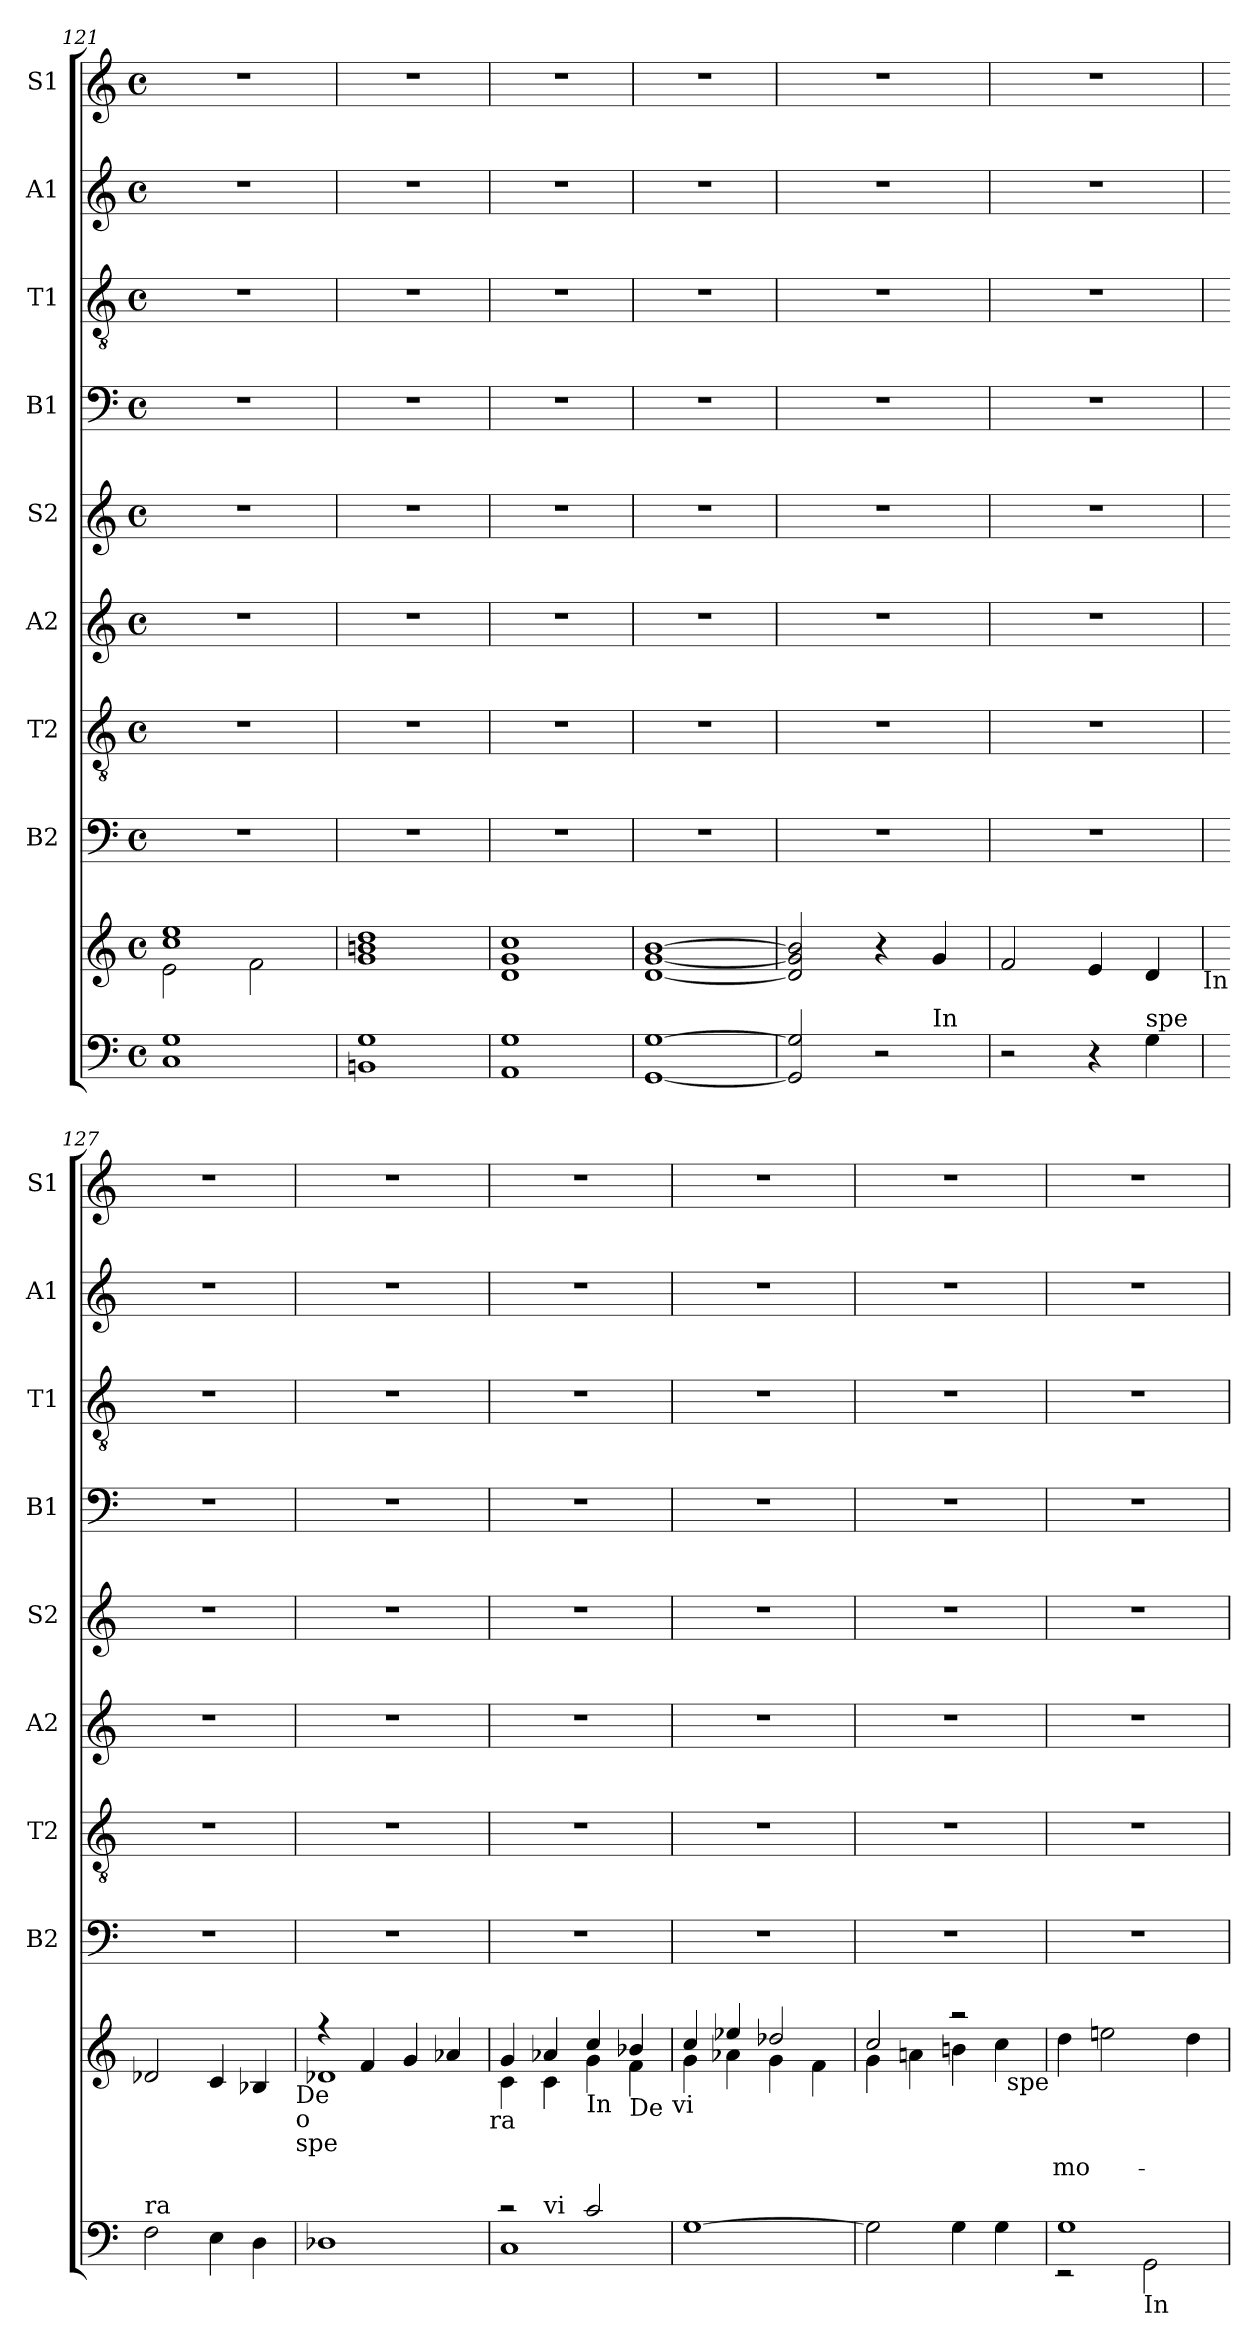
**kern	**kern	**text	**kern	**kern	**kern	**kern	**kern	**kern	**kern	**kern
*part9	*part9	*part9	*part8	*part7	*part6	*part5	*part4	*part3	*part2	*part1
*staff10	*staff9	*staff9	*staff8	*staff7	*staff6	*staff5	*staff4	*staff3	*staff2	*staff1
*	*	*	*I"B2	*I"T2	*I"A2	*I"S2	*I"B1	*I"T1	*I"A1	*I"S1
*	*	*	*I'B2	*I'T2	*I'A2	*I'S2	*I'B1	*I'T1	*I'A1	*I'S1
*clefF4	*clefG2	*	*clefF4	*clefGv2	*clefG2	*clefG2	*clefF4	*clefGv2	*clefG2	*clefG2
*k[]	*k[]	*	*k[]	*k[]	*k[]	*k[]	*k[]	*k[]	*k[]	*k[]
*C:	*C:	*	*C:	*C:	*C:	*C:	*C:	*C:	*C:	*C:
*M4/4	*M4/4	*	*M4/4	*M4/4	*M4/4	*M4/4	*M4/4	*M4/4	*M4/4	*M4/4
*met(c)	*met(c)	*	*met(c)	*met(c)	*met(c)	*met(c)	*met(c)	*met(c)	*met(c)	*met(c)
=121	=121	=121	=121	=121	=121	=121	=121	=121	=121	=121
*	*^	*	*	*	*	*	*	*	*	*
1C 1G	1cc 1ee	2e\	.	1r	1r	1r	1r	1r	1r	1r	1r
.	.	2f\	.	.	.	.	.	.	.	.	.
*	*v	*v	*	*	*	*	*	*	*	*	*
=122	=122	=122	=122	=122	=122	=122	=122	=122	=122	=122
1BBn 1G	1g 1bn 1dd	.	1r	1r	1r	1r	1r	1r	1r	1r
=123	=123	=123	=123	=123	=123	=123	=123	=123	=123	=123
1AA 1G	1d 1g 1cc	.	1r	1r	1r	1r	1r	1r	1r	1r
!!LO:PB:g=z
=124	=124	=124	=124	=124	=124	=124	=124	=124	=124	=124
[<1GG [>1G	[<1d [<1g [>1b	.	1r	1r	1r	1r	1r	1r	1r	1r
=125	=125	=125	=125	=125	=125	=125	=125	=125	=125	=125
*^	*	*	*	*	*	*	*	*	*	*
2GG/] 2G/]	2.ryy	2d/] 2g/] 2b/]	.	1r	1r	1r	1r	1r	1r	1r	1r
2r	.	4r	.	.	.	.	.	.	.	.	.
!	!LO:TX:a:t=In	!	!	!	!	!	!	!	!	!	!
.	4ryy	4g/	.	.	.	.	.	.	.	.	.
=126	=126	=126	=126	=126	=126	=126	=126	=126	=126	=126	=126
!LO:TX:a:t=De	!	!	!	!	!	!	!	!	!	!	!
*v	*v	*	*	*	*	*	*	*	*	*	*
2r	2f/	.	1r	1r	1r	1r	1r	1r	1r	1r
4r	4e</	.	.	.	.	.	.	.	.	.
!LO:TX:a:t=spe	!	!	!	!	!	!	!	!	!	!
4G\	4d/	.	.	.	.	.	.	.	.	.
!	!LO:TX:b:t=In	!	!	!	!	!	!	!	!	!
=127	=127	=127	=127	=127	=127	=127	=127	=127	=127	=127
!LO:TX:a:t=ra	!	!	!	!	!	!	!	!	!	!
2F\	2d-X/	.	1r	1r	1r	1r	1r	1r	1r	1r
4E\	4c/	.	.	.	.	.	.	.	.	.
4D\	4B-X/	.	.	.	.	.	.	.	.	.
!	!LO:TX:b:t=De	!	!	!	!	!	!	!	!	!
!	!LO:TX:b:t=o	!	!	!	!	!	!	!	!	!
!	!LO:TX:b:t=spe	!	!	!	!	!	!	!	!	!
=128	=128	=128	=128	=128	=128	=128	=128	=128	=128	=128
*	*^	*	*	*	*	*	*	*	*	*
1D-X	4rff	1d-X	.	1r	1r	1r	1r	1r	1r	1r	1r
.	4f/	.	.	.	.	.	.	.	.	.	.
.	4g/	.	.	.	.	.	.	.	.	.	.
.	4a-X/	.	.	.	.	.	.	.	.	.	.
!	!LO:TX:b:t=ra	!	!	!	!	!	!	!	!	!	!
=129	=129	=129	=129	=129	=129	=129	=129	=129	=129	=129	=129
*^	*	*	*	*	*	*	*	*	*	*	*
*	*^	*	*	*	*	*	*	*	*	*	*	*
2rc	1C	4ryy	4g/	4c\	.	1r	1r	1r	1r	1r	1r	1r	1r
!	!	!LO:TX:a:t=vi	!	!	!	!	!	!	!	!	!	!	!
.	.	2.ryy	4a-X/	4c\	.	.	.	.	.	.	.	.	.
!	!	!	!LO:TX:b:t=In	!	!	!	!	!	!	!	!	!	!
2c/	.	.	4cc/	4g\	.	.	.	.	.	.	.	.	.
!	!	!	!LO:TX:b:t=De	!	!	!	!	!	!	!	!	!	!
.	.	.	4b-X/	4f\	.	.	.	.	.	.	.	.	.
!	!	!	!	!LO:TX:b:t=vi	!	!	!	!	!	!	!	!	!
*v	*v	*v	*	*	*	*	*	*	*	*	*	*	*
=130	=130	=130	=130	=130	=130	=130	=130	=130	=130	=130	=130
[>1G	4cc>/	4g\	.	1r	1r	1r	1r	1r	1r	1r	1r
.	4ee-X/	4a-X\	.	.	.	.	.	.	.	.	.
.	2dd-X/	4g\	.	.	.	.	.	.	.	.	.
.	.	4f\	.	.	.	.	.	.	.	.	.
=131	=131	=131	=131	=131	=131	=131	=131	=131	=131	=131	=131
*	*	*^	*	*	*	*	*	*	*	*	*
2G\]	2cc/	4g\	2ryy	.	1r	1r	1r	1r	1r	1r	1r	1r
.	.	4an\	.	.	.	.	.	.	.	.	.	.
4G\	2raa	4bn<\	4ryy	.	.	.	.	.	.	.	.	.
4G\	.	4cc\	32ryy	.	.	.	.	.	.	.	.	.
!	!	!	!LO:TX:b:t=spe	!	!	!	!	!	!	!	!	!
.	.	.	8..ryy	.	.	.	.	.	.	.	.	.
!!LO:LB:g=z
=132	=132	=132	=132	=132	=132	=132	=132	=132	=132	=132	=132	=132
*^	*	*	*	*	*	*	*	*	*	*	*	*
!	!	!	!	!	!LO:LY:b	!	!	!	!	!	!	!	!
*	*	*v	*v	*v	*	*	*	*	*	*	*	*	*
1G	2rEE	4dd\	-mo-	1r	1r	1r	1r	1r	1r	1r	1r
.	.	2een\	.	.	.	.	.	.	.	.	.
!	!LO:TX:b:t=In	!	!	!	!	!	!	!	!	!	!
.	2GG\	.	.	.	.	.	.	.	.	.	.
.	.	4dd\	.	.	.	.	.	.	.	.	.
*v	*v	*	*	*	*	*	*	*	*	*	*
=	=	=	=	=	=	=	=	=	=	=
*-	*-	*-	*-	*-	*-	*-	*-	*-	*-	*-
